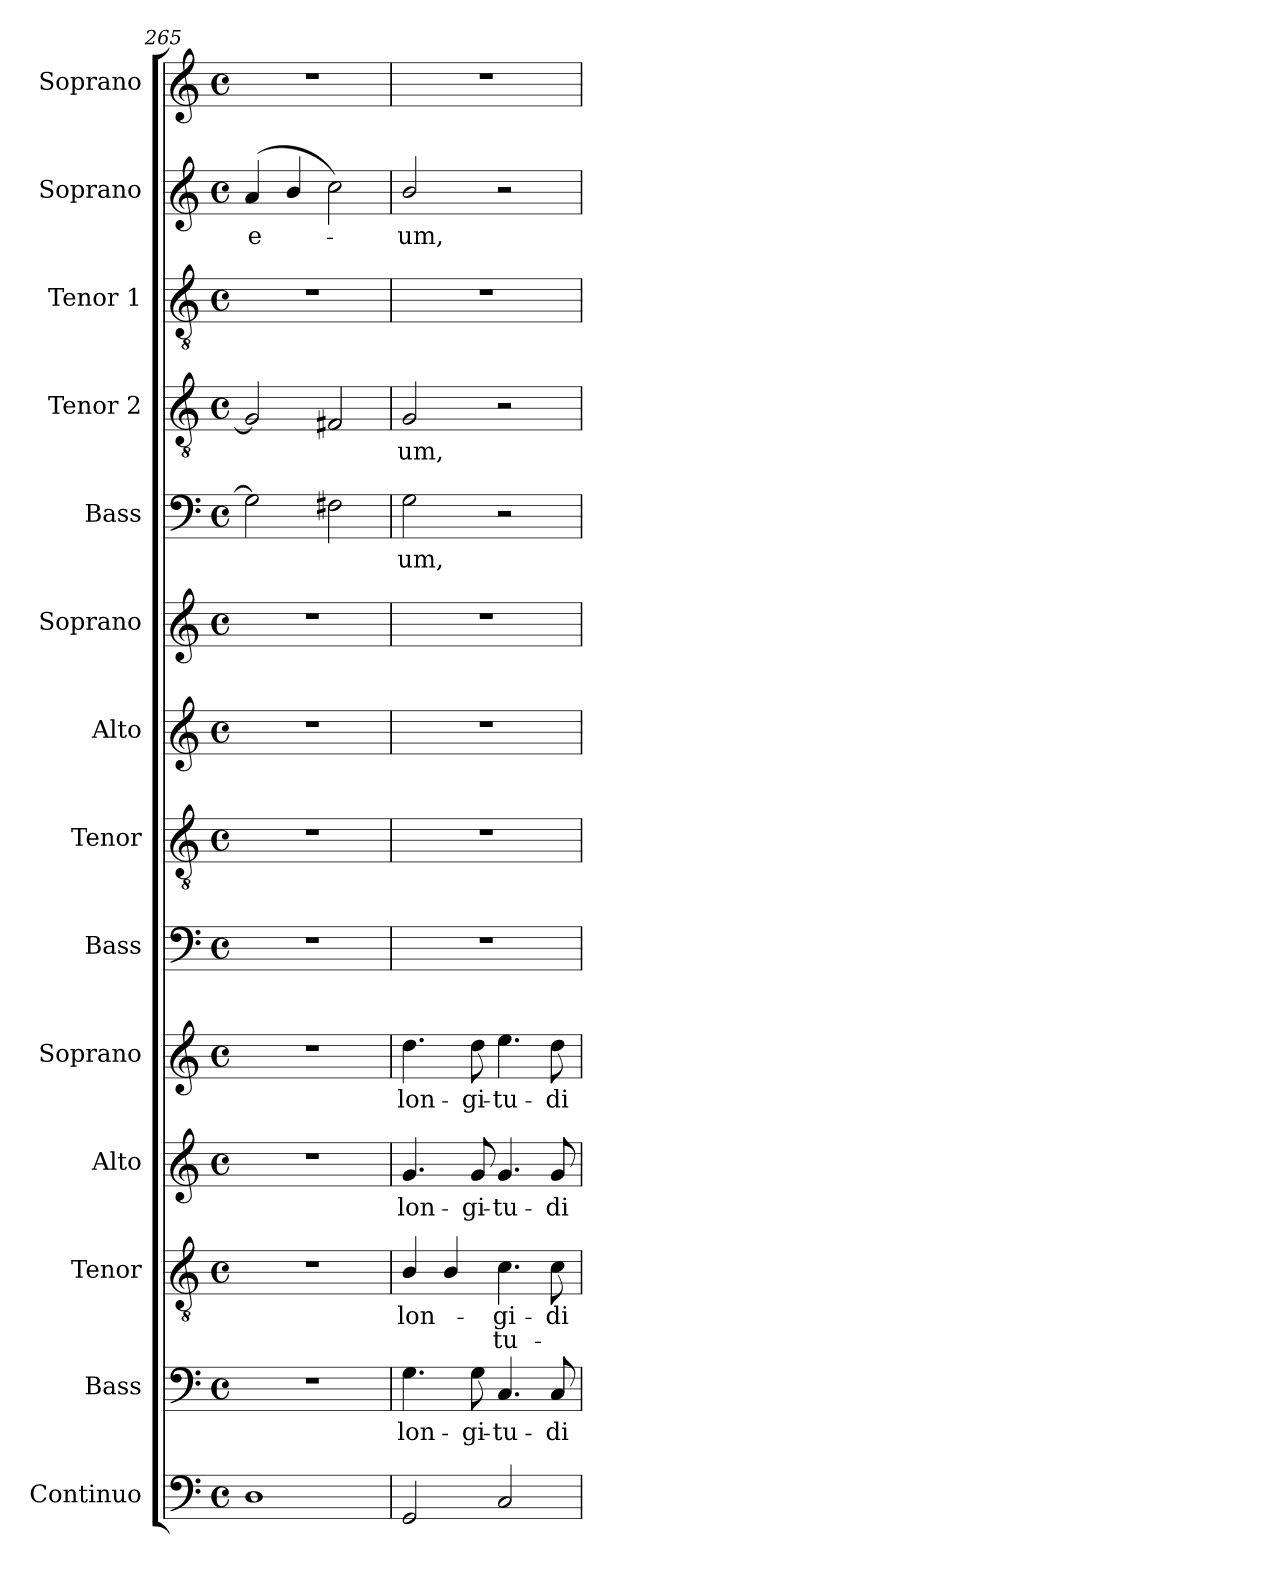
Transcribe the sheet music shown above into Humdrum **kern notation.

**kern	**kern	**text	**kern	**text	**text	**kern	**text	**kern	**text	**kern	**kern	**kern	**kern	**kern	**text	**kern	**text	**kern	**kern	**text	**kern
*part14	*part13	*part13	*part12	*part12	*part12	*part11	*part11	*part10	*part10	*part9	*part8	*part7	*part6	*part5	*part5	*part4	*part4	*part3	*part2	*part2	*part1
*staff14	*staff13	*staff13	*staff12	*staff12	*staff12	*staff11	*staff11	*staff10	*staff10	*staff9	*staff8	*staff7	*staff6	*staff5	*staff5	*staff4	*staff4	*staff3	*staff2	*staff2	*staff1
*I"Continuo	*I"Bass	*	*I"Tenor	*	*	*I"Alto	*	*I"Soprano	*	*I"Bass	*I"Tenor	*I"Alto	*I"Soprano	*I"Bass	*	*I"Tenor 2	*	*I"Tenor 1	*I"Soprano	*	*I"Soprano
*I'Cont.	*I'B.	*	*I'T.	*	*	*I'A.	*	*I'S.	*	*I'B.	*I'T.	*I'A.	*I'S.	*I'B.	*	*I'T2.	*	*I'T1.	*I'S.	*	*I'S.
*clefF4	*clefF4	*	*clefGv2	*	*	*clefG2	*	*clefG2	*	*clefF4	*clefGv2	*clefG2	*clefG2	*clefF4	*	*clefGv2	*	*clefGv2	*clefG2	*	*clefG2
*	*	*	*ITrd7c12	*	*	*	*	*	*	*	*ITrd7c12	*	*	*	*	*ITrd7c12	*	*ITrd7c12	*	*	*
*k[]	*k[]	*	*k[]	*	*	*k[]	*	*k[]	*	*k[]	*k[]	*k[]	*k[]	*k[]	*	*k[]	*	*k[]	*k[]	*	*k[]
*C:	*C:	*	*C:	*	*	*C:	*	*C:	*	*C:	*C:	*C:	*C:	*C:	*	*C:	*	*C:	*C:	*	*C:
*M4/4	*M4/4	*	*M4/4	*	*	*M4/4	*	*M4/4	*	*M4/4	*M4/4	*M4/4	*M4/4	*M4/4	*	*M4/4	*	*M4/4	*M4/4	*	*M4/4
*met(c)	*met(c)	*	*met(c)	*	*	*met(c)	*	*met(c)	*	*met(c)	*met(c)	*met(c)	*met(c)	*met(c)	*	*met(c)	*	*met(c)	*met(c)	*	*met(c)
=265	=265	=265	=265	=265	=265	=265	=265	=265	=265	=265	=265	=265	=265	=265	=265	=265	=265	=265	=265	=265	=265
!	!	!	!	!	!	!	!	!	!	!	!	!	!	!	!	!	!	!	!	!LO:LY:b:color=#000000	!
1Di	1r	.	1r	.	.	1r	.	1r	.	1r	1r	1r	1r	2Gi\]	.	2GGi/]	.	1r	(4ai/	e-	1r
.	.	.	.	.	.	.	.	.	.	.	.	.	.	.	.	.	.	.	4bi/	.	.
.	.	.	.	.	.	.	.	.	.	.	.	.	.	2F#Xi\	.	2FF#Xi/	.	.	2cci\)	.	.
=266	=266	=266	=266	=266	=266	=266	=266	=266	=266	=266	=266	=266	=266	=266	=266	=266	=266	=266	=266	=266	=266
!	!	!LO:LY:b:color=#000000	!	!	!	!	!	!	!	!	!	!	!	!	!	!	!	!	!	!	!
!	!	!	!	!LO:LY:b:color=#000000	!	!	!	!	!	!	!	!	!	!	!	!	!	!	!	!	!
!	!	!	!	!	!	!	!LO:LY:b:color=#000000	!	!	!	!	!	!	!	!	!	!	!	!	!	!
!	!	!	!	!	!	!	!	!	!LO:LY:b:color=#000000	!	!	!	!	!	!	!	!	!	!	!	!
!	!	!	!	!	!	!	!	!	!	!	!	!	!	!	!LO:LY:b:color=#000000	!	!	!	!	!	!
!	!	!	!	!	!	!	!	!	!	!	!	!	!	!	!	!	!LO:LY:b:color=#000000	!	!	!	!
!	!	!	!	!	!	!	!	!	!	!	!	!	!	!	!	!	!	!	!	!LO:LY:b:color=#000000	!
2GGi/	4.Gi\	lon-	4BBi/	lon-	.	4.gi/	lon-	4.ddi\	lon-	1r	1r	1r	1r	2Gi\	-um,	2GGi/	-um,	1r	2bi/	-um,	1r
.	.	.	4BBi/	.	.	.	.	.	.	.	.	.	.	.	.	.	.	.	.	.	.
!	!	!LO:LY:b:color=#000000	!	!	!	!	!	!	!	!	!	!	!	!	!	!	!	!	!	!	!
!	!	!	!	!	!	!	!LO:LY:b:color=#000000	!	!	!	!	!	!	!	!	!	!	!	!	!	!
!	!	!	!	!	!	!	!	!	!LO:LY:b:color=#000000	!	!	!	!	!	!	!	!	!	!	!	!
.	8Gi\	-gi-	.	.	.	8gi/	-gi-	8ddi\	-gi-	.	.	.	.	.	.	.	.	.	.	.	.
!	!	!LO:LY:b:color=#000000	!	!	!	!	!	!	!	!	!	!	!	!	!	!	!	!	!	!	!
!	!	!	!	!LO:LY:b:color=#000000	!LO:LY:b:color=#000000	!	!	!	!	!	!	!	!	!	!	!	!	!	!	!	!
!	!	!	!	!	!	!	!LO:LY:b:color=#000000	!	!	!	!	!	!	!	!	!	!	!	!	!	!
!	!	!	!	!	!	!	!	!	!LO:LY:b:color=#000000	!	!	!	!	!	!	!	!	!	!	!	!
2Ci/	4.Ci/	-tu-	4.Ci\	-gi-	-tu-	4.gi/	-tu-	4.eei\	-tu-	.	.	.	.	2r	.	2r	.	.	2r	.	.
!	!	!LO:LY:b:color=#000000	!	!	!	!	!	!	!	!	!	!	!	!	!	!	!	!	!	!	!
!	!	!	!	!LO:LY:b:color=#000000	!	!	!	!	!	!	!	!	!	!	!	!	!	!	!	!	!
!	!	!	!	!	!	!	!LO:LY:b:color=#000000	!	!	!	!	!	!	!	!	!	!	!	!	!	!
!	!	!	!	!	!	!	!	!	!LO:LY:b:color=#000000	!	!	!	!	!	!	!	!	!	!	!	!
.	8Ci/	-di-	8Ci\	-di-	.	8gi/	-di-	8ddi\	-di-	.	.	.	.	.	.	.	.	.	.	.	.
=	=	=	=	=	=	=	=	=	=	=	=	=	=	=	=	=	=	=	=	=	=
*-	*-	*-	*-	*-	*-	*-	*-	*-	*-	*-	*-	*-	*-	*-	*-	*-	*-	*-	*-	*-	*-
